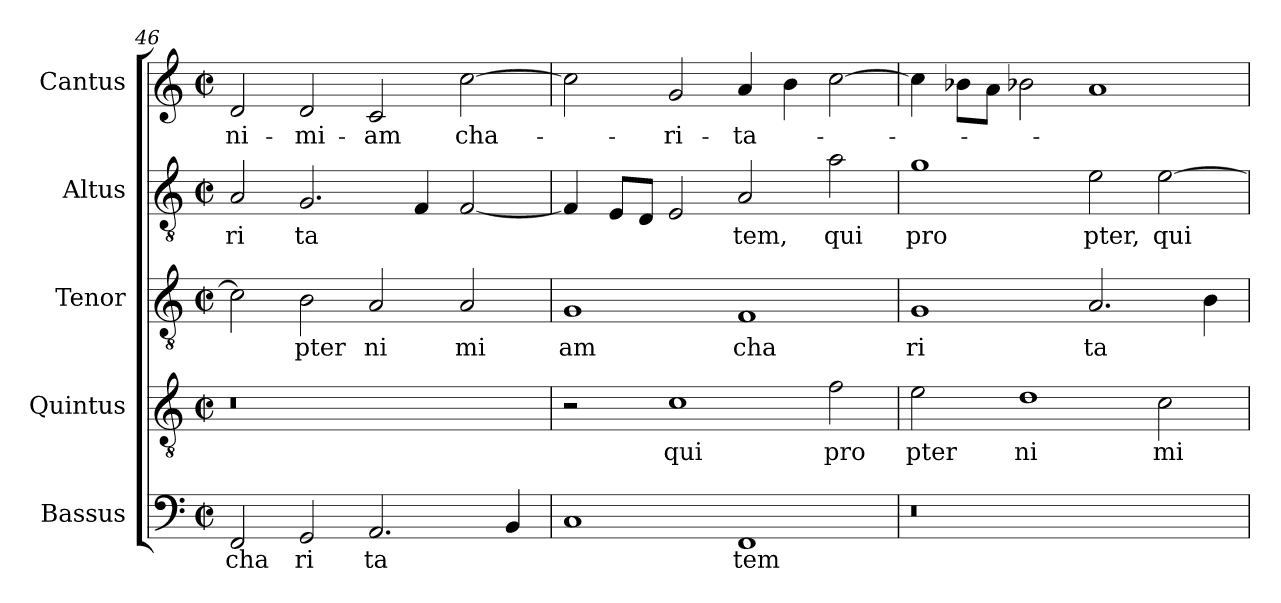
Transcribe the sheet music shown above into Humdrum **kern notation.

**kern	**text	**kern	**text	**kern	**text	**kern	**text	**kern	**text
*part5	*part5	*part4	*part4	*part3	*part3	*part2	*part2	*part1	*part1
*staff5	*staff5	*staff4	*staff4	*staff3	*staff3	*staff2	*staff2	*staff1	*staff1
*I"Bassus	*	*I"Quintus	*	*I"Tenor	*	*I"Altus	*	*I"Cantus	*
!!LO:LB:g=z
*clefF4	*	*clefGv2	*	*clefGv2	*	*clefGv2	*	*clefG2	*
*k[]	*	*k[]	*	*k[]	*	*k[]	*	*k[]	*
*C:	*	*C:	*	*C:	*	*C:	*	*C:	*
*M2/2	*	*M2/2	*	*M2/2	*	*M2/2	*	*M2/2	*
*met(c|)	*	*met(c|)	*	*met(c|)	*	*met(c|)	*	*met(c|)	*
=46	=46	=46	=46	=46	=46	=46	=46	=46	=46
!	!LO:LY:b:cj	!	!	!	!	!	!LO:LY:b:cj	!	!LO:LY:b:cj
2FF/	cha	0r	.	2c\]	.	2A/	-ri	2d/	ni-
!	!LO:LY:b:cj	!	!	!	!LO:LY:b:cj	!	!LO:LY:b:cj	!	!LO:LY:b:cj
2GG/	ri	.	.	2B\	-pter	2.G/	ta	2d/	-mi-
!	!LO:LY:b:cj	!	!	!	!LO:LY:b:cj	!	!	!	!LO:LY:b:cj
2.AA/	ta	.	.	2A/	ni	.	.	2c/	-am
.	.	.	.	.	.	4F/	.	.	.
!	!	!	!	!	!LO:LY:b:cj	!	!	!	!LO:LY:b
.	.	.	.	2A/	mi	[<2F/	.	[>2cc\	cha-
4BB/	.	.	.	.	.	.	.	.	.
=47	=47	=47	=47	=47	=47	=47	=47	=47	=47
!	!	!	!	!	!LO:LY:b:cj	!	!	!	!
1C	.	2r	.	1G	am	4F/]	.	2cc\]	.
.	.	.	.	.	.	8E/L	.	.	.
.	.	.	.	.	.	8D/J	.	.	.
!	!	!	!LO:LY:b:cj	!	!	!	!	!	!LO:LY:b:cj
.	.	1c	qui	.	.	2E/	.	2g/	-ri-
!	!LO:LY:b:cj	!	!	!	!LO:LY:b:cj	!	!LO:LY:b:cj	!	!LO:LY:b:cj
1FF	tem	.	.	1F	cha	2A/	tem,	4a/	-ta-
.	.	.	.	.	.	.	.	4b\	.
!	!	!	!LO:LY:b:cj	!	!	!	!LO:LY:b:cj	!	!
.	.	2f\	pro	.	.	2a\	qui	[>2cc\	.
=48	=48	=48	=48	=48	=48	=48	=48	=48	=48
!	!	!	!LO:LY:b:cj	!	!LO:LY:b:cj	!	!LO:LY:b:cj	!	!
0r	.	2e\	pter	1G	ri	1g	pro	4cc\]	.
.	.	.	.	.	.	.	.	8b-\L	.
.	.	.	.	.	.	.	.	8a\J	.
!	!	!	!LO:LY:b:cj	!	!	!	!	!	!
.	.	1d	ni	.	.	.	.	2b-X\	.
!	!	!	!	!	!LO:LY:b:cj	!	!LO:LY:b:cj	!	!
.	.	.	.	2.A/	ta	2e\	pter,	1a	.
!	!	!	!LO:LY:b:cj	!	!	!	!LO:LY:b	!	!
.	.	2c\	mi	.	.	[>2e\	qui	.	.
.	.	.	.	4B\	.	.	.	.	.
=	=	=	=	=	=	=	=	=	=
*-	*-	*-	*-	*-	*-	*-	*-	*-	*-
